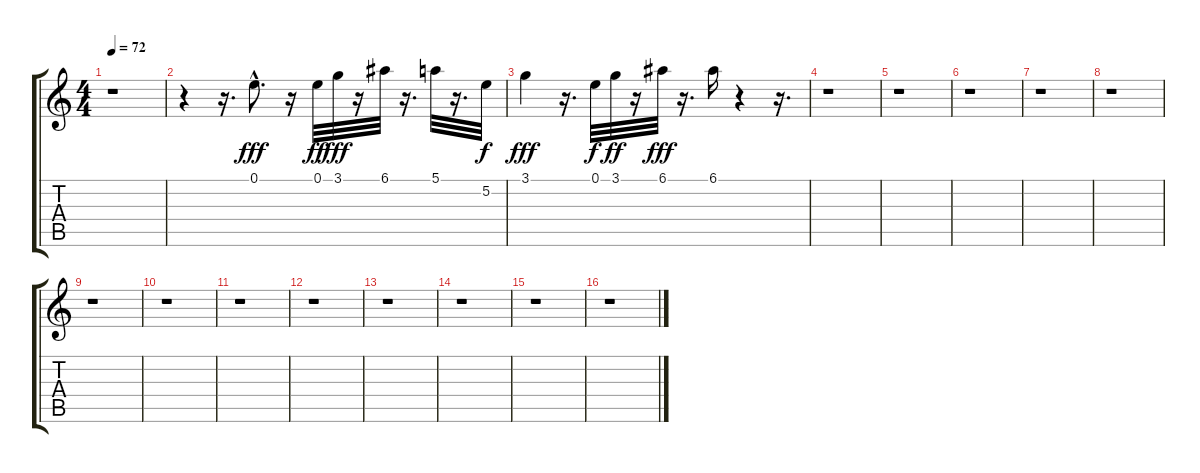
\track "" {instrument acousticguitarnylon}
\staff {score tabs}
\tuning (E4 B3 G3 D3 A2 E2) {hide}
\ts (4 4)
\tempo 72
\clef g2
\ks c
r.1{dy fff} |
r.4 r.16{d} 0.1{hac}.8{d} r.16 0.1.32{dy ff} 3.1.32{dy fff} r.16 6.1.32 r.16{d} 5.1.32 r.16{d} 5.2.32{dy f} |
3.1.4{dy fff} r.16{d} 0.1.32{dy f} 3.1.32{dy ff} r.16 6.1.32{dy fff} r.16{d} 6.1.16 r.4 r.16{d} |
r.1 |
r.1 |
r.1 |
r.1 |
r.1 |
r.1 |
r.1 |
r.1 |
r.1 |
r.1 |
r.1 |
r.1 |
r.1
